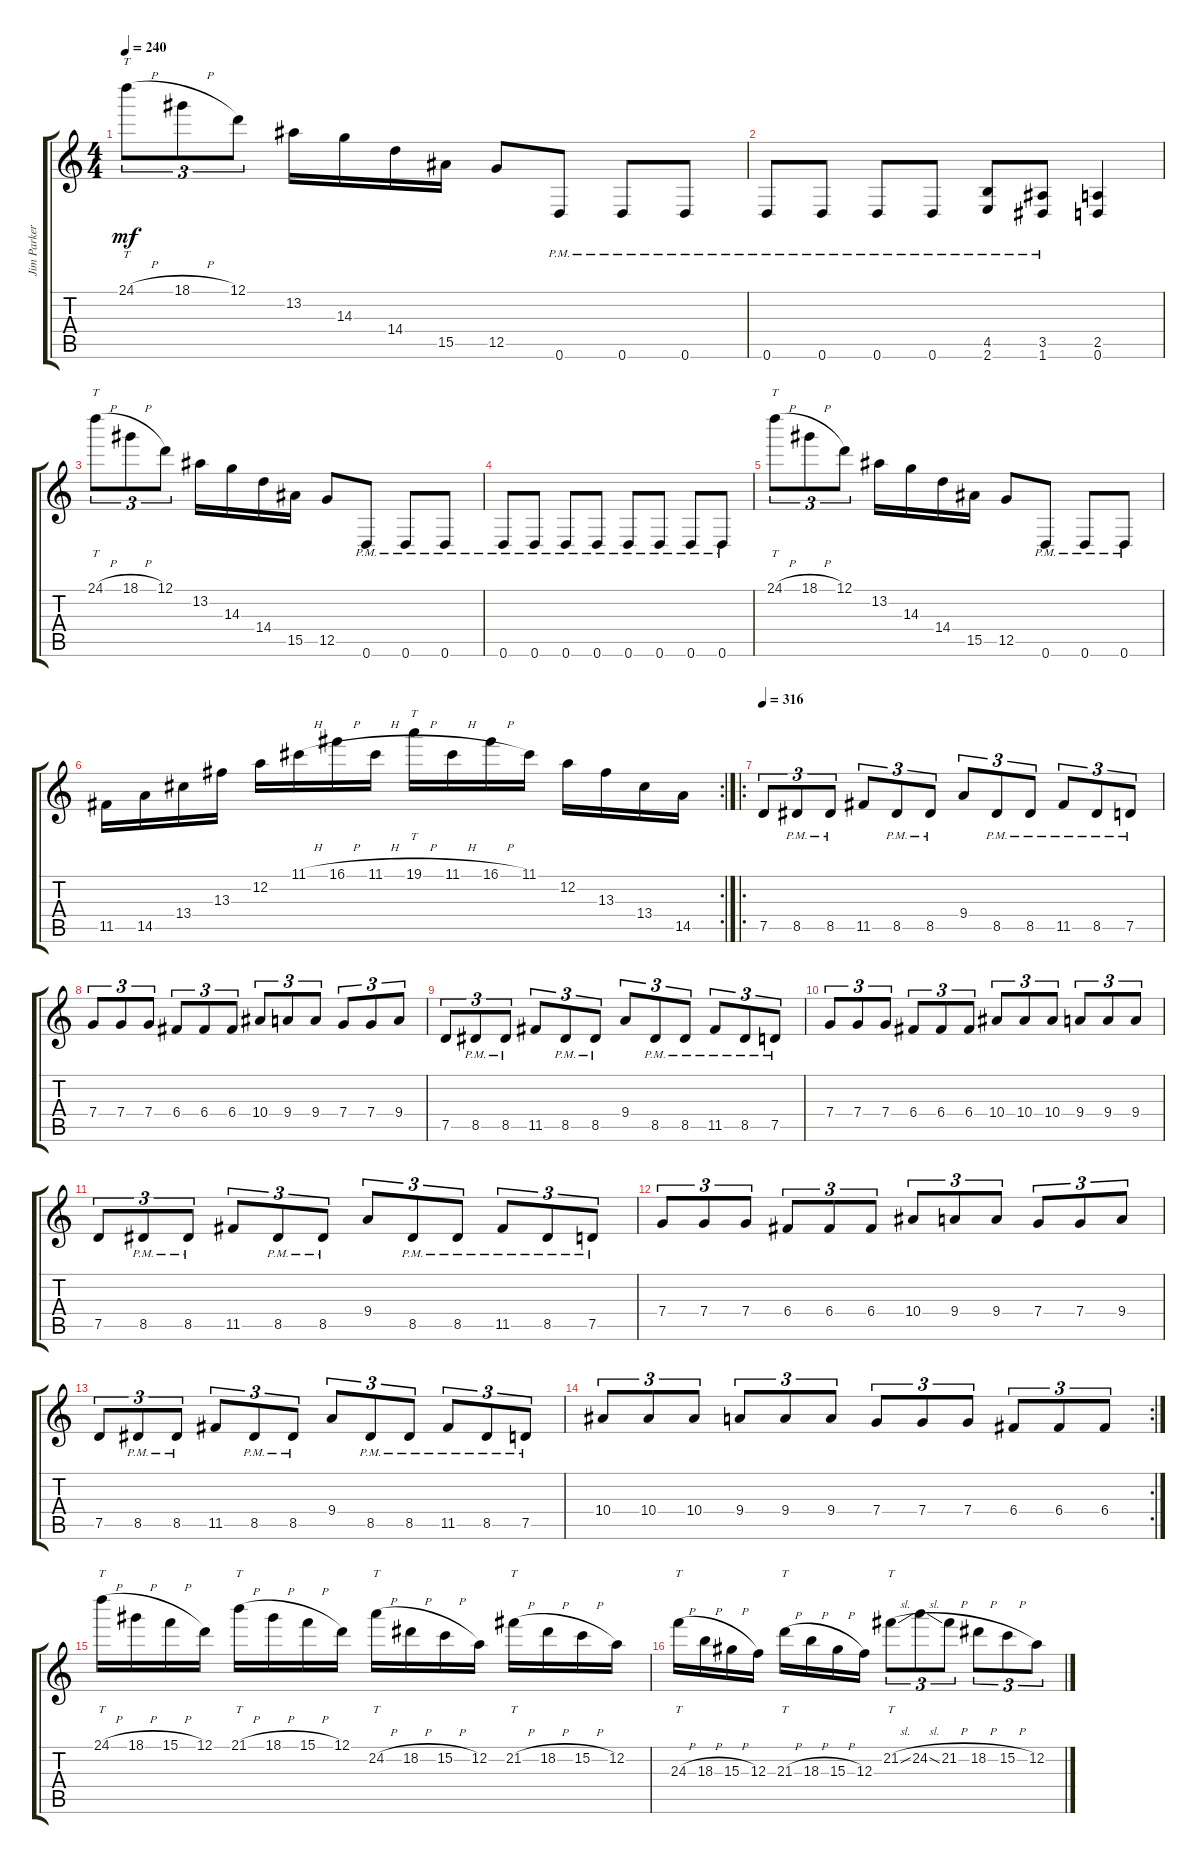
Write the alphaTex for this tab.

\track ("Jim Parker" "Jim Parker") {instrument distortionguitar}
\staff {score tabs}
\tuning (D4 A3 F3 C3 G2 D2) {hide}
\ts (4 4)
\tempo 240
\clef g2
\ks c
24.1{h}.8{tt tu (3 2) dy mf} 18.1{h}.8{tu (3 2)} 12.1.8{tu (3 2)} 13.2.16 14.3.16 14.4.16 15.5.16 12.5.8 0.6{pm}.8 0.6{pm}.8 0.6{pm}.8 |
0.6{pm}.8 0.6{pm}.8 0.6{pm}.8 0.6{pm}.8 (4.5{pm} 2.6{pm}).8 (3.5{pm} 1.6{pm}).8 (2.5 0.6).4 |
24.1{h}.8{tt tu (3 2)} 18.1{h}.8{tu (3 2)} 12.1.8{tu (3 2)} 13.2.16 14.3.16 14.4.16 15.5.16 12.5.8 0.6{pm}.8 0.6{pm}.8 0.6{pm}.8 |
0.6{pm}.8 0.6{pm}.8 0.6{pm}.8 0.6{pm}.8 0.6{pm}.8 0.6{pm}.8 0.6{pm}.8 0.6{pm}.8 |
24.1{h}.8{tt tu (3 2)} 18.1{h}.8{tu (3 2)} 12.1.8{tu (3 2)} 13.2.16 14.3.16 14.4.16 15.5.16 12.5.8 0.6{pm}.8 0.6{pm}.8 0.6{pm}.8 |
\rc 2
11.5.16 14.5.16 13.4.16 13.3.16 12.2.16 11.1{h}.16 16.1{h}.16 11.1{h}.16 19.1{h}.16{tt} 11.1{h}.16 16.1{h}.16 11.1.16 12.2.16 13.3.16 13.4.16 14.5.16 |
\ro
\tempo 316
7.5.8{tu (3 2)} 8.5{pm}.8{tu (3 2)} 8.5{pm}.8{tu (3 2)} 11.5.8{tu (3 2)} 8.5{pm}.8{tu (3 2)} 8.5{pm}.8{tu (3 2)} 9.4.8{tu (3 2)} 8.5{pm}.8{tu (3 2)} 8.5{pm}.8{tu (3 2)} 11.5{pm}.8{tu (3 2)} 8.5{pm}.8{tu (3 2)} 7.5{pm}.8{tu (3 2)} |
7.4.8{tu (3 2)} 7.4.8{tu (3 2)} 7.4.8{tu (3 2)} 6.4.8{tu (3 2)} 6.4.8{tu (3 2)} 6.4.8{tu (3 2)} 10.4.8{tu (3 2)} 9.4.8{tu (3 2)} 9.4.8{tu (3 2)} 7.4.8{tu (3 2)} 7.4.8{tu (3 2)} 9.4.8{tu (3 2)} |
7.5.8{tu (3 2)} 8.5{pm}.8{tu (3 2)} 8.5{pm}.8{tu (3 2)} 11.5.8{tu (3 2)} 8.5{pm}.8{tu (3 2)} 8.5{pm}.8{tu (3 2)} 9.4.8{tu (3 2)} 8.5{pm}.8{tu (3 2)} 8.5{pm}.8{tu (3 2)} 11.5{pm}.8{tu (3 2)} 8.5{pm}.8{tu (3 2)} 7.5{pm}.8{tu (3 2)} |
7.4.8{tu (3 2)} 7.4.8{tu (3 2)} 7.4.8{tu (3 2)} 6.4.8{tu (3 2)} 6.4.8{tu (3 2)} 6.4.8{tu (3 2)} 10.4.8{tu (3 2)} 10.4.8{tu (3 2)} 10.4.8{tu (3 2)} 9.4.8{tu (3 2)} 9.4.8{tu (3 2)} 9.4.8{tu (3 2)} |
7.5.8{tu (3 2)} 8.5{pm}.8{tu (3 2)} 8.5{pm}.8{tu (3 2)} 11.5.8{tu (3 2)} 8.5{pm}.8{tu (3 2)} 8.5{pm}.8{tu (3 2)} 9.4.8{tu (3 2)} 8.5{pm}.8{tu (3 2)} 8.5{pm}.8{tu (3 2)} 11.5{pm}.8{tu (3 2)} 8.5{pm}.8{tu (3 2)} 7.5{pm}.8{tu (3 2)} |
7.4.8{tu (3 2)} 7.4.8{tu (3 2)} 7.4.8{tu (3 2)} 6.4.8{tu (3 2)} 6.4.8{tu (3 2)} 6.4.8{tu (3 2)} 10.4.8{tu (3 2)} 9.4.8{tu (3 2)} 9.4.8{tu (3 2)} 7.4.8{tu (3 2)} 7.4.8{tu (3 2)} 9.4.8{tu (3 2)} |
7.5.8{tu (3 2)} 8.5{pm}.8{tu (3 2)} 8.5{pm}.8{tu (3 2)} 11.5.8{tu (3 2)} 8.5{pm}.8{tu (3 2)} 8.5{pm}.8{tu (3 2)} 9.4.8{tu (3 2)} 8.5{pm}.8{tu (3 2)} 8.5{pm}.8{tu (3 2)} 11.5{pm}.8{tu (3 2)} 8.5{pm}.8{tu (3 2)} 7.5{pm}.8{tu (3 2)} |
\rc 2
10.4.8{tu (3 2)} 10.4.8{tu (3 2)} 10.4.8{tu (3 2)} 9.4.8{tu (3 2)} 9.4.8{tu (3 2)} 9.4.8{tu (3 2)} 7.4.8{tu (3 2)} 7.4.8{tu (3 2)} 7.4.8{tu (3 2)} 6.4.8{tu (3 2)} 6.4.8{tu (3 2)} 6.4.8{tu (3 2)} |
24.1{h}.16{tt} 18.1{h}.16 15.1{h}.16 12.1.16 21.1{h}.16{tt} 18.1{h}.16 15.1{h}.16 12.1.16 24.2{h}.16{tt} 18.2{h}.16 15.2{h}.16 12.2.16 21.2{h}.16{tt} 18.2{h}.16 15.2{h}.16 12.2.16 |
24.3{h}.16{tt} 18.3{h}.16 15.3{h}.16 12.3.16 21.3{h}.16{tt} 18.3{h}.16 15.3{h}.16 12.3.16 21.2{sl}.8{tt tu (3 2)} 24.2{sl}.8{tu (3 2)} 21.2{h}.8{tu (3 2)} 18.2{h}.8{tu (3 2)} 15.2{h}.8{tu (3 2)} 12.2.8{tu (3 2)}
